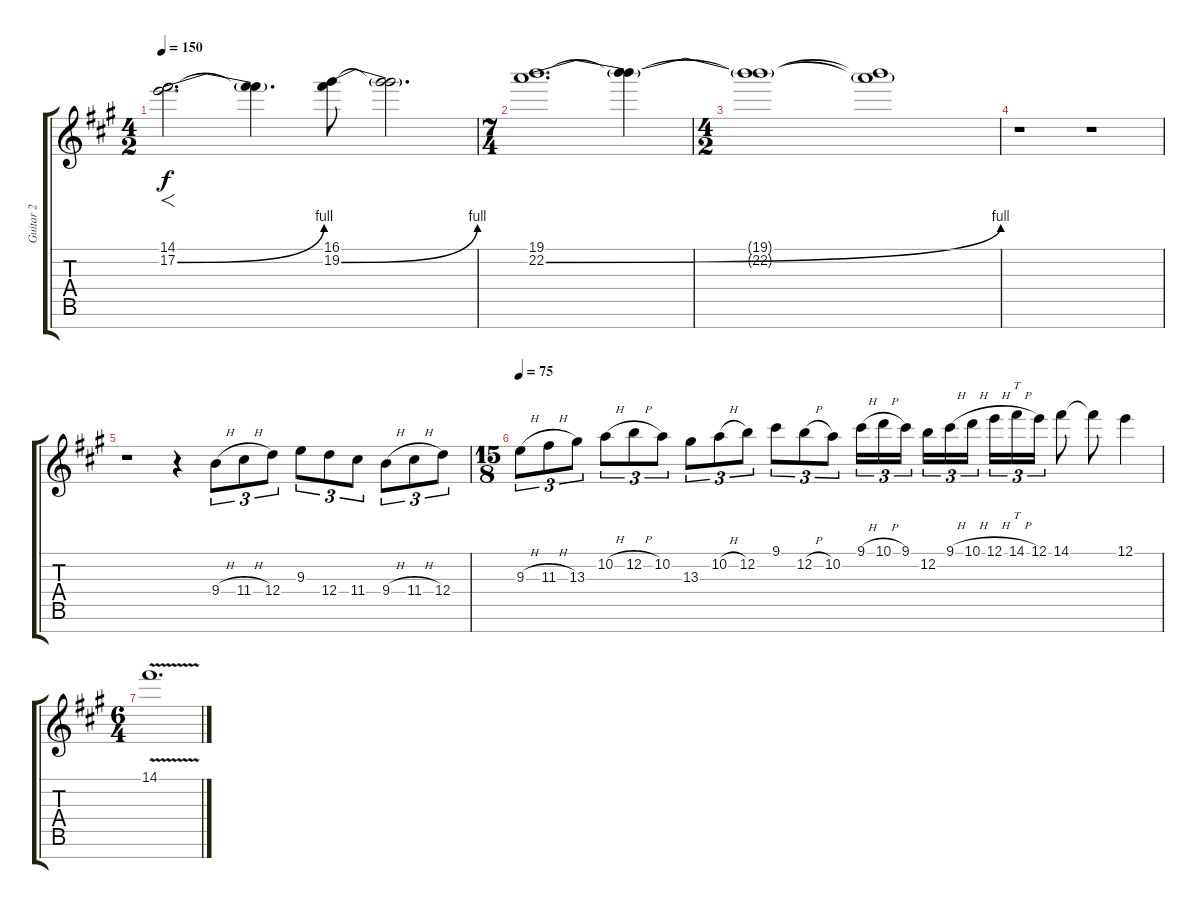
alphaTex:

\track ("Guitar 2" "Guitar 2") {instrument overdrivenguitar}
\staff {score tabs}
\tuning (E4 B3 G3 D3 A2 E2 B1) {hide}
\ts (4 2)
\tempo 150
\clef g2
\ks f#minor
(14.1 17.2{be (bend 0 0 60 4)}).2{f d dy f} (14.1{t} 17.2{t}).4{d} (16.1 19.2{be (bend 0 0 60 4)}).8 (16.1{t} 19.2{t}).2{d} |
\ts (7 4)
(19.1 22.2{be (bend 0 0 60 4)}).1{d} (19.1{t} 22.2{t}).4 |
\ts (4 2)
(19.1{t} 22.2{t}).1{volume 0} (19.1{t} 22.2{t}).1 |
r.1{volume 16} r.1 |
r.1 r.4 9.4{h}.8{tu (3 2)} 11.4{h}.8{tu (3 2)} 12.4.8{tu (3 2)} 9.3.8{tu (3 2)} 12.4.8{tu (3 2)} 11.4.8{tu (3 2)} 9.4{h}.8{tu (3 2)} 11.4{h}.8{tu (3 2)} 12.4.8{tu (3 2)} |
\ts (15 8)
\tempo 75
9.3{h}.8{tu (3 2)} 11.3{h}.8{tu (3 2)} 13.3.8{tu (3 2)} 10.2{h}.8{tu (3 2)} 12.2{h}.8{tu (3 2)} 10.2.8{tu (3 2)} 13.3.8{tu (3 2)} 10.2{h}.8{tu (3 2)} 12.2.8{tu (3 2)} 9.1.8{tu (3 2)} 12.2{h}.8{tu (3 2)} 10.2.8{tu (3 2)} 9.1{h}.16{tu (3 2)} 10.1{h}.16{tu (3 2)} 9.1.16{tu (3 2)} 12.2.16{tu (3 2)} 9.1{h}.16{tu (3 2)} 10.1{h}.16{tu (3 2) beam splitsecondary} 12.1{h}.16{tu (3 2)} 14.1{h}.16{tt tu (3 2)} 12.1.16{tu (3 2)} 14.1.8 14.1{t}.8 12.1.4 |
\ts (6 4)
14.1{v}.1{d volume 0}
